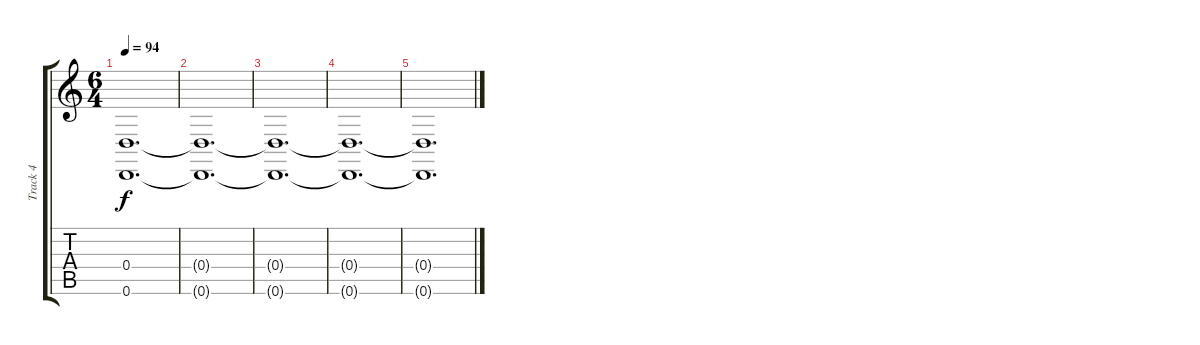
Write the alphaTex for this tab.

\track ("Track 4" "Track 4") {instrument pad2warm}
\staff {score tabs}
\tuning (E4 B3 G3 D3 A2 D2) {hide}
\ts (6 4)
\tempo 94
\clef g2
\ks c
(0.4 0.6).1{d dy f} |
(0.4{t} 0.6{t}).1{d} |
(0.4{t} 0.6{t}).1{d volume 0} |
(0.4{t} 0.6{t}).1{d} |
(0.4{t} 0.6{t}).1{d}
